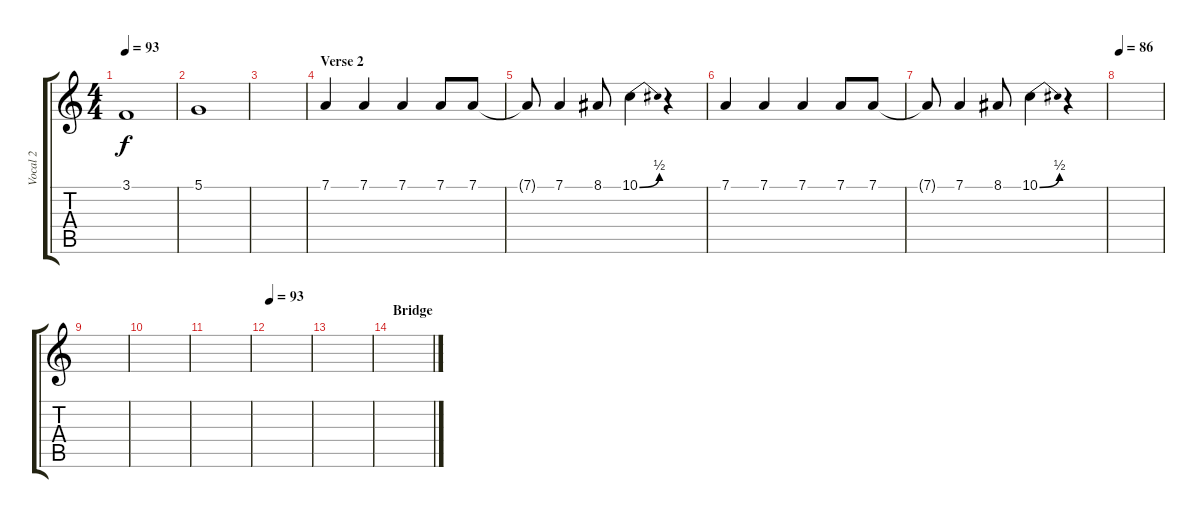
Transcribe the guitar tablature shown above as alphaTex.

\track ("Vocal 2" "Vocal 2") {instrument clarinet}
\staff {score tabs}
\tuning (D4 A3 F3 C3 G2 C2) {hide}
\ts (4 4)
\tempo 93
\clef g2
\ks c
3.1.1{dy f} |
5.1.1 |
|
\section ("" "Verse 2")
7.1.4 7.1.4 7.1.4 7.1.8 7.1.8 |
7.1{t}.8 7.1.4 8.1.8 10.1{be (bend 0 0 60 2)}.4 r.4 |
7.1.4 7.1.4 7.1.4 7.1.8 7.1.8 |
7.1{t}.8 7.1.4 8.1.8 10.1{be (bend 0 0 60 2)}.4 r.4 |
\tempo 86
|
|
|
|
\tempo 93
|
|
\section ("" "Bridge")
